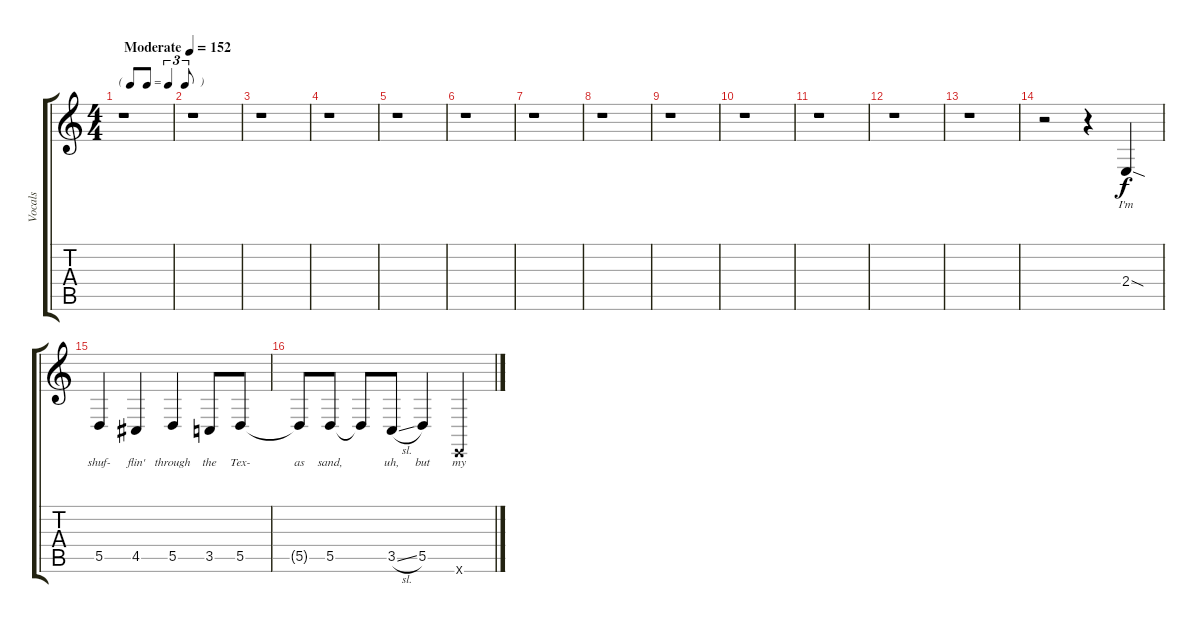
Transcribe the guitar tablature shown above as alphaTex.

\track ("Vocals" "Vocals") {instrument trumpet}
\staff {score tabs}
\tuning (E4 B3 G3 D3 A2 E2) {hide}
\ts (4 4)
\tf triplet8th
\tempo (152 "Moderate")
\clef g2
\ks c
r.1{dy f instrument trumpet} |
r.1 |
r.1 |
r.1 |
r.1 |
r.1 |
r.1 |
r.1 |
r.1 |
r.1 |
r.1 |
r.1 |
r.1 |
r.2 r.4 2.4{sod}.4{lyrics (0 "I'm") lyrics (1 "") lyrics (2 "") lyrics (3 "") lyrics (4 "")} |
5.5.4{lyrics (0 "shuf-") lyrics (1 "") lyrics (2 "") lyrics (3 "") lyrics (4 "")} 4.5.4{lyrics (0 "flin'") lyrics (1 "") lyrics (2 "") lyrics (3 "") lyrics (4 "")} 5.5.4{lyrics (0 "through") lyrics (1 "") lyrics (2 "") lyrics (3 "") lyrics (4 "")} 3.5.8{lyrics (0 "the") lyrics (1 "") lyrics (2 "") lyrics (3 "") lyrics (4 "")} 5.5.8{lyrics (0 "Tex-") lyrics (1 "") lyrics (2 "") lyrics (3 "") lyrics (4 "")} |
5.5{t}.8{lyrics (0 "as") lyrics (1 "") lyrics (2 "") lyrics (3 "") lyrics (4 "")} 5.5.8{lyrics (0 "sand,") lyrics (1 "") lyrics (2 "") lyrics (3 "") lyrics (4 "")} 5.5{t}.8{lyrics (0 "") lyrics (1 "") lyrics (2 "") lyrics (3 "") lyrics (4 "")} 3.5{sl}.8{lyrics (0 "uh,") lyrics (1 "") lyrics (2 "") lyrics (3 "") lyrics (4 "")} 5.5.4{lyrics (0 "but") lyrics (1 "") lyrics (2 "") lyrics (3 "") lyrics (4 "")} 0.6{x}.4{lyrics (0 "my") lyrics (1 "") lyrics (2 "") lyrics (3 "") lyrics (4 "")}
